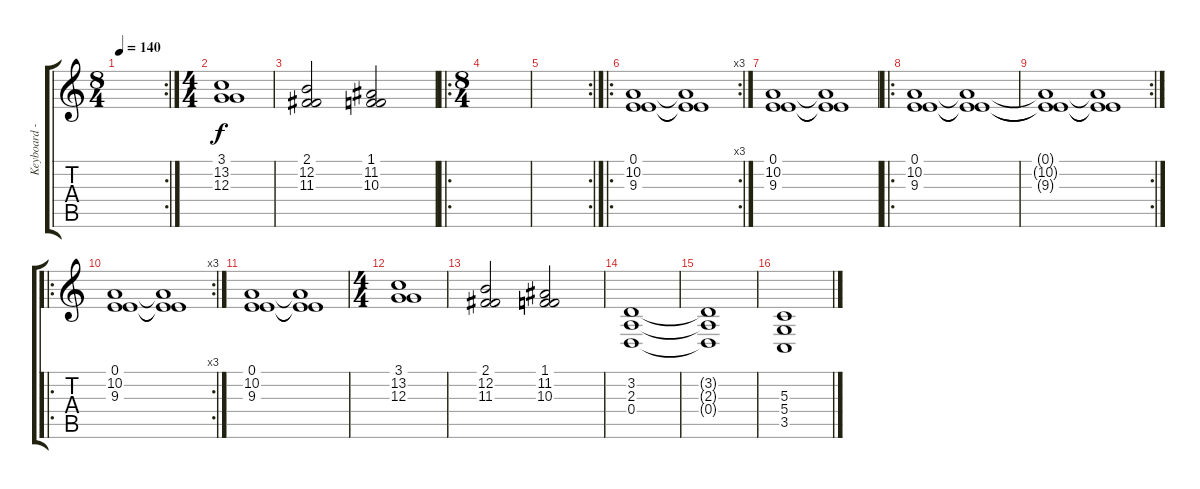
\track ("Keyboard - Strings" "Keyboard -") {instrument synthstrings1}
\staff {score tabs}
\tuning (E4 B3 G3 D3 A2 E2) {hide}
\rc 2
\ts (8 4)
\tempo 140
\clef g2
\ks c
|
\ts (4 4)
(3.1 13.2 12.3).1 |
(2.1 12.2 11.3).2 (1.1 11.2 10.3).2 |
\ro
\ts (8 4)
|
\rc 2
|
\ro
\rc 3
(0.1 10.2 9.3).1{volume 8} (0.1{t} 10.2{t} 9.3{t}).1 |
(0.1 10.2 9.3).1 (0.1{t} 10.2{t} 9.3{t}).1 |
\ro
(0.1 10.2 9.3).1 (0.1{t} 10.2{t} 9.3{t}).1 |
\rc 2
(0.1{t} 10.2{t} 9.3{t}).1 (0.1{t} 10.2{t} 9.3{t}).1 |
\ro
\rc 3
(0.1 10.2 9.3).1 (0.1{t} 10.2{t} 9.3{t}).1 |
(0.1 10.2 9.3).1 (0.1{t} 10.2{t} 9.3{t}).1 |
\ts (4 4)
(3.1 13.2 12.3).1 |
(2.1 12.2 11.3).2 (1.1 11.2 10.3).2 |
(3.2 2.3 0.4).1{volume 11} |
(3.2{t} 2.3{t} 0.4{t}).1 |
(5.3 5.4 3.5).1
